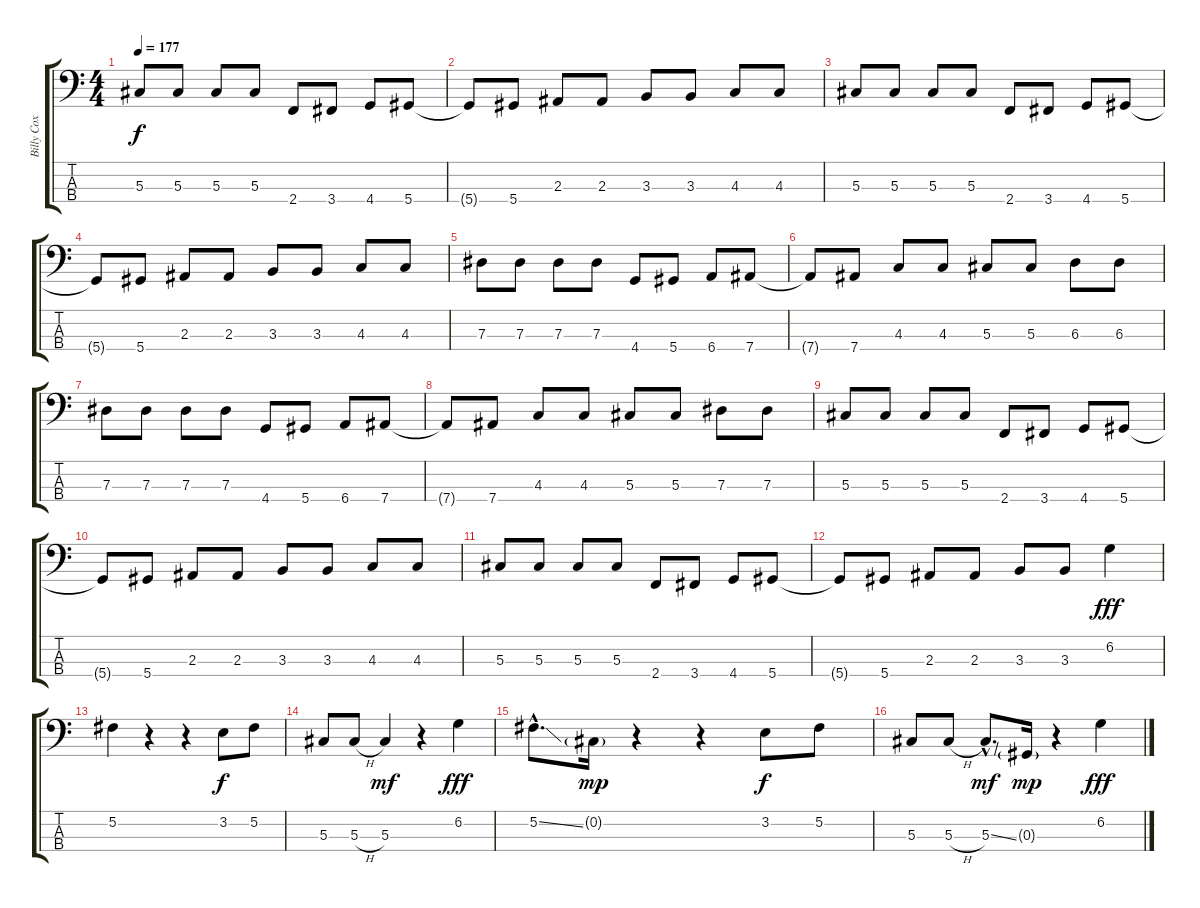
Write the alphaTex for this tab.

\track ("Billy Cox - Bass" "Billy Cox ") {instrument electricbassfinger}
\staff {score tabs}
\tuning (Gb2 Db2 Ab1 Eb1) {hide}
\ts (4 4)
\tempo 177
\clef f4
\ks c
5.3.8{dy f} 5.3.8 5.3.8 5.3.8 2.4.8 3.4.8 4.4.8 5.4.8 |
5.4{t}.8 5.4.8 2.3.8 2.3.8 3.3.8 3.3.8 4.3.8 4.3.8 |
5.3.8 5.3.8 5.3.8 5.3.8 2.4.8 3.4.8 4.4.8 5.4.8 |
5.4{t}.8 5.4.8 2.3.8 2.3.8 3.3.8 3.3.8 4.3.8 4.3.8 |
7.3.8 7.3.8 7.3.8 7.3.8 4.4.8 5.4.8 6.4.8 7.4.8 |
7.4{t}.8 7.4.8 4.3.8 4.3.8 5.3.8 5.3.8 6.3.8 6.3.8 |
7.3.8 7.3.8 7.3.8 7.3.8 4.4.8 5.4.8 6.4.8 7.4.8 |
7.4{t}.8 7.4.8 4.3.8 4.3.8 5.3.8 5.3.8 7.3.8 7.3.8 |
5.3.8 5.3.8 5.3.8 5.3.8 2.4.8 3.4.8 4.4.8 5.4.8 |
5.4{t}.8 5.4.8 2.3.8 2.3.8 3.3.8 3.3.8 4.3.8 4.3.8 |
5.3.8 5.3.8 5.3.8 5.3.8 2.4.8 3.4.8 4.4.8 5.4.8 |
5.4{t}.8 5.4.8 2.3.8 2.3.8 3.3.8 3.3.8 6.2.4{dy fff} |
5.2.4 r.4 r.4 3.2.8{dy f} 5.2.8 |
5.3.8 5.3{h}.8 5.3.4{dy mf} r.4 6.2.4{dy fff} |
5.2{ss hac}.8{d} 0.2{g}.16{dy mp} r.4 r.4 3.2.8{dy f} 5.2.8 |
5.3.8 5.3{h}.8 5.3{ss hac}.8{d dy mf} 0.3{g}.16{dy mp} r.4 6.2.4{dy fff}
